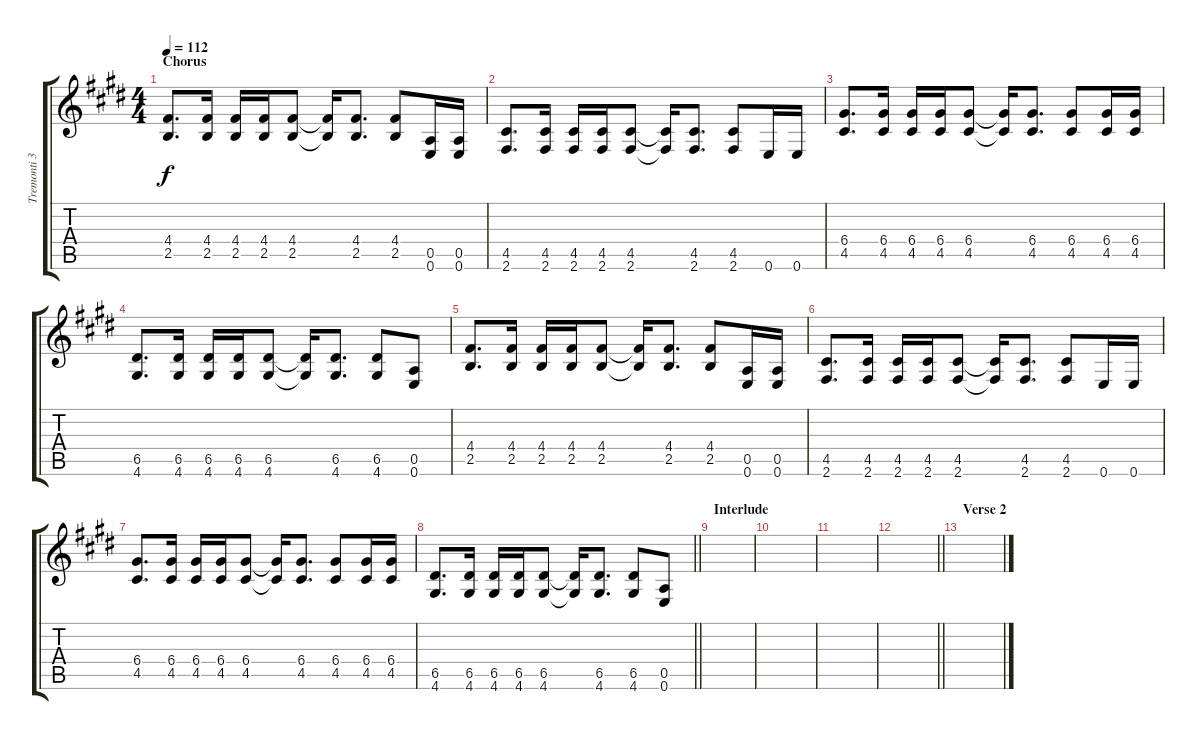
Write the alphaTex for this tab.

\track ("Tremonti 3" "Tremonti 3") {instrument overdrivenguitar}
\staff {score tabs}
\tuning (E4 B3 G3 D3 A2 E2) {hide}
\ts (4 4)
\section ("" "Chorus")
\tempo 112
\clef g2
\ks c#minor
(4.4 2.5).8{d dy f} (4.4 2.5).16 (4.4 2.5).16 (4.4 2.5).16 (4.4 2.5).8 (4.4{t} 2.5{t}).16 (4.4 2.5).8{d} (4.4 2.5).8 (0.5 0.6).16 (0.5 0.6).16 |
(4.5 2.6).8{d} (4.5 2.6).16 (4.5 2.6).16 (4.5 2.6).16 (4.5 2.6).8 (4.5{t} 2.6{t}).16 (4.5 2.6).8{d} (4.5 2.6).8 0.6.16 0.6.16 |
(6.4 4.5).8{d} (6.4 4.5).16 (6.4 4.5).16 (6.4 4.5).16 (6.4 4.5).8 (6.4{t} 4.5{t}).16 (6.4 4.5).8{d} (6.4 4.5).8 (6.4 4.5).16 (6.4 4.5).16 |
(6.5 4.6).8{d} (6.5 4.6).16 (6.5 4.6).16 (6.5 4.6).16 (6.5 4.6).8 (6.5{t} 4.6{t}).16 (6.5 4.6).8{d} (6.5 4.6).8 (0.5 0.6).8 |
(4.4 2.5).8{d} (4.4 2.5).16 (4.4 2.5).16 (4.4 2.5).16 (4.4 2.5).8 (4.4{t} 2.5{t}).16 (4.4 2.5).8{d} (4.4 2.5).8 (0.5 0.6).16 (0.5 0.6).16 |
(4.5 2.6).8{d} (4.5 2.6).16 (4.5 2.6).16 (4.5 2.6).16 (4.5 2.6).8 (4.5{t} 2.6{t}).16 (4.5 2.6).8{d} (4.5 2.6).8 0.6.16 0.6.16 |
(6.4 4.5).8{d} (6.4 4.5).16 (6.4 4.5).16 (6.4 4.5).16 (6.4 4.5).8 (6.4{t} 4.5{t}).16 (6.4 4.5).8{d} (6.4 4.5).8 (6.4 4.5).16 (6.4 4.5).16 |
\barLineRight lightlight
(6.5 4.6).8{d} (6.5 4.6).16 (6.5 4.6).16 (6.5 4.6).16 (6.5 4.6).8 (6.5{t} 4.6{t}).16 (6.5 4.6).8{d} (6.5 4.6).8 (0.5 0.6).8 |
\section ("" "Interlude")
|
|
|
\barLineRight lightlight
|
\section ("" "Verse 2")
